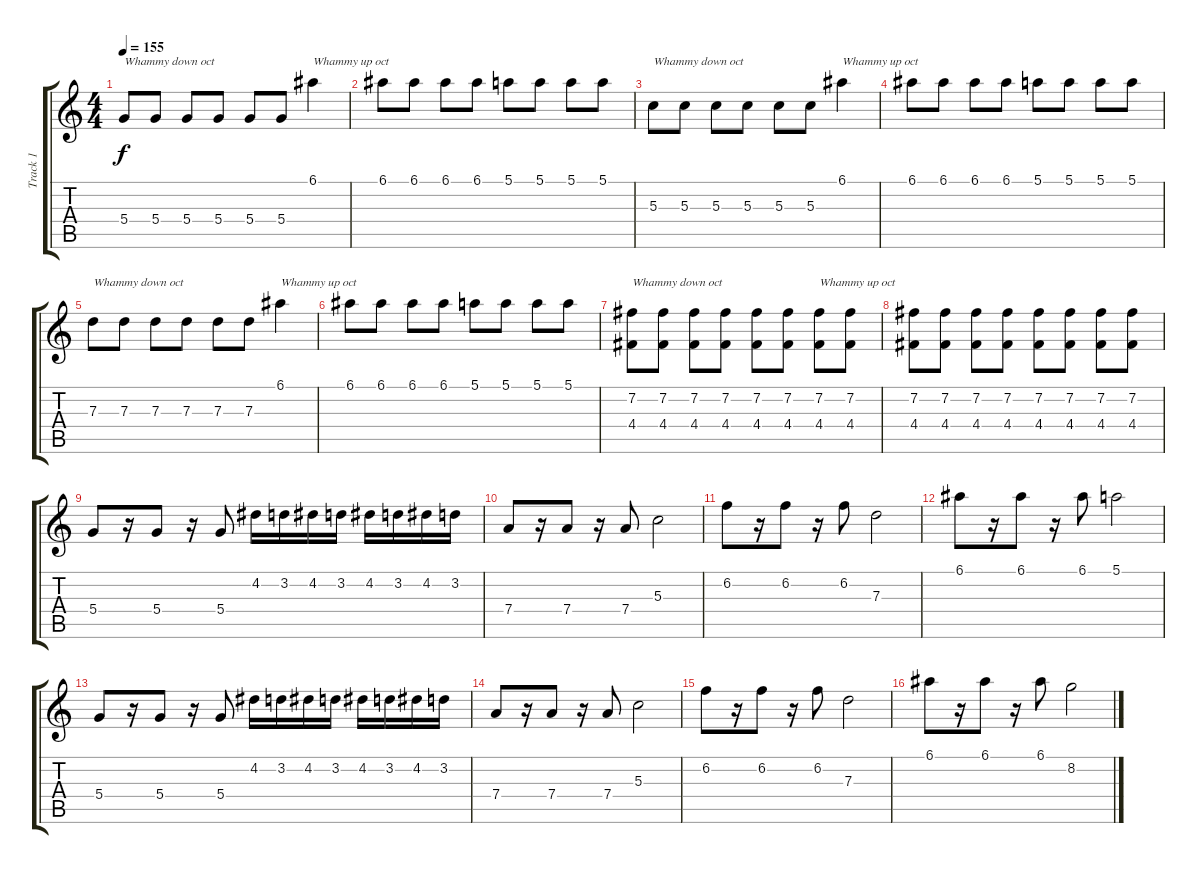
\track ("Track 1" "Track 1") {instrument distortionguitar}
\staff {score tabs}
\tuning (E4 B3 G3 D3 A2 E2) {hide}
\ts (4 4)
\tempo 155
\clef g2
\ks c
5.4.8{txt "Whammy down oct" dy f} 5.4.8 5.4.8 5.4.8 5.4.8 5.4.8 6.1.4{txt "Whammy up oct"} |
6.1.8 6.1.8 6.1.8 6.1.8 5.1.8 5.1.8 5.1.8 5.1.8 |
5.3.8{txt "Whammy down oct"} 5.3.8 5.3.8 5.3.8 5.3.8 5.3.8 6.1.4{txt "Whammy up oct"} |
6.1.8 6.1.8 6.1.8 6.1.8 5.1.8 5.1.8 5.1.8 5.1.8 |
7.3.8{txt "Whammy down oct"} 7.3.8 7.3.8 7.3.8 7.3.8 7.3.8 6.1.4{txt "Whammy up oct"} |
6.1.8 6.1.8 6.1.8 6.1.8 5.1.8 5.1.8 5.1.8 5.1.8 |
(7.2 4.4).8{txt "Whammy down oct"} (7.2 4.4).8 (7.2 4.4).8 (7.2 4.4).8 (7.2 4.4).8 (7.2 4.4).8 (7.2 4.4).8{txt "Whammy up oct"} (7.2 4.4).8 |
(7.2 4.4).8 (7.2 4.4).8 (7.2 4.4).8 (7.2 4.4).8 (7.2 4.4).8 (7.2 4.4).8 (7.2 4.4).8 (7.2 4.4).8 |
5.4.8 r.16 5.4.8 r.16 5.4.8 4.2.16 3.2.16 4.2.16 3.2.16 4.2.16 3.2.16 4.2.16 3.2.16 |
7.4.8 r.16 7.4.8 r.16 7.4.8 5.3.2 |
6.2.8 r.16 6.2.8 r.16 6.2.8 7.3.2 |
6.1.8 r.16 6.1.8 r.16 6.1.8 5.1.2 |
5.4.8 r.16 5.4.8 r.16 5.4.8 4.2.16 3.2.16 4.2.16 3.2.16 4.2.16 3.2.16 4.2.16 3.2.16 |
7.4.8 r.16 7.4.8 r.16 7.4.8 5.3.2 |
6.2.8 r.16 6.2.8 r.16 6.2.8 7.3.2 |
6.1.8 r.16 6.1.8 r.16 6.1.8 8.2.2
